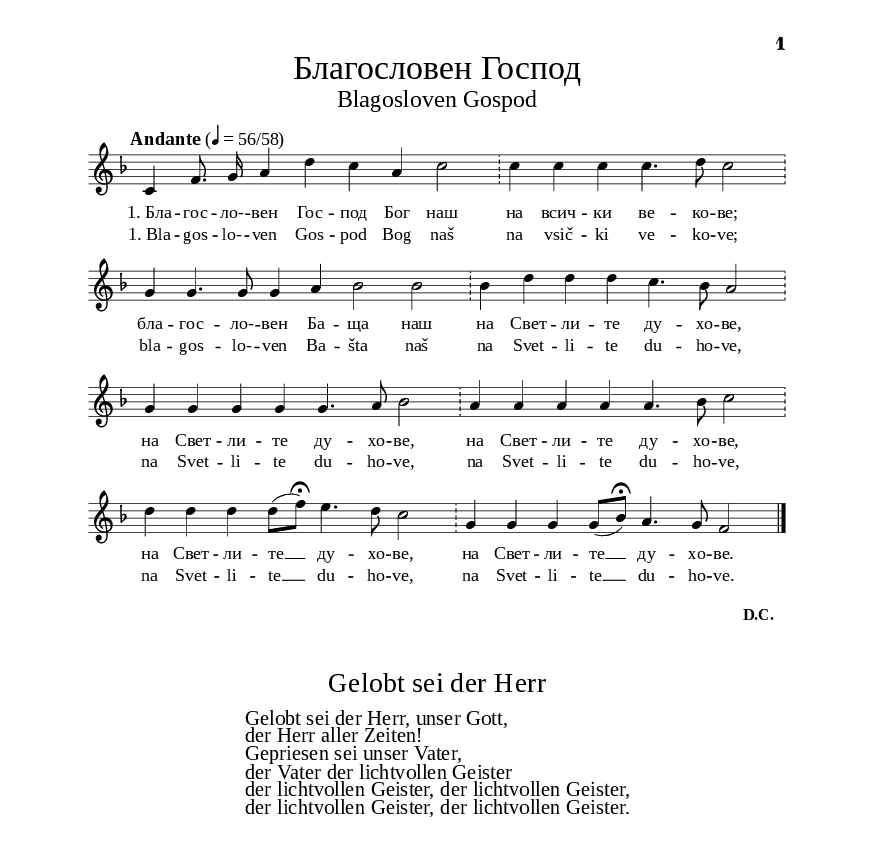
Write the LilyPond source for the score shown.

\version "2.24.3"

% include paper part and global functions
\include "include/globals.ily"

\bookpart {




  \label #'ref040
  \tocItem \markup "Благословен Господ – Blagosloven Gospod"
  \include "include/bookpart-paper.ily"
  \score {
    \include "include/score-layout.ily"

    \new Voice \absolute {
      \clef treble
      \omit Score.TimeSignature
      \cadenzaOn % allows custom bar lines
      \key f \major
      \tempoFunc "Andante" 4 "56/58"
      \autoBeamOff
      c'4 f'8. g'16 a'4 d'' c'' a' c''2 \bar"!" c''4 c'' c'' c''4. d''8 c''2 \bar"!" \break
      g'4 g'4. g'8 g'4 a' bes'2 bes' \bar"!" bes'4 d'' d'' d'' c''4. bes'8 a'2 \bar"!" \break
      g'4 g' g' g' g'4. a'8 bes'2 \bar"!" a'4 a' a' a' a'4. bes'8 c''2 \bar"!" \break
      d''4 d'' d'' d''8 ([f'']) \fermata e''4. d''8 c''2 \bar"!" g'4 g' g' g'8 ([ bes' ]) \fermata a'4. g'8 f'2 \bar "|."
    }
    \addlyrics {
      "1. Бла" -- гос --
      "ло-" -- вен Гос -- под Бог наш на всич -- ки ве
      -- ко -- ве; бла -- гос -- "ло-" -- вен Ба -- ща наш
      на Свет -- ли -- те ду -- хо -- ве, на Свет --
      ли -- те ду -- хо -- ве, на Свет -- ли -- те ду
      -- хо -- ве, на Свет -- ли -- те __ ду -- хо -- ве,
      на Свет -- ли -- те __ ду -- хо -- ве.}


      \addlyrics {
        "1. Bla" -- gos --
        "lo-" -- ven Gos -- pod Bog naš na vsič -- ki ve
        -- ko -- ve; bla -- gos -- "lo-" -- ven Ba -- šta naš
        na Svet -- li -- te du -- ho -- ve, na Svet --
        li -- te du -- ho -- ve, na Svet -- li -- te du
        -- ho -- ve, na Svet -- li -- te __ du -- ho -- ve,
        na Svet -- li -- te __ du -- ho -- ve.}

        \header {
          title = \titleFunc "Благословен Господ" "Blagosloven Gospod"
        }

        \midi{}

      } % score

       \markup \empty-one

      \markup \dc-one "D.C."

       \markup \empty-two

      % include foreign translation(s) of the song
      \version "2.24.3"

\markup \fill-line { \fontsize #deTitleFontSize "Gelobt sei der Herr" }
\markup \null
\markup \null
\markup \abs-fontsize #10 {
  \hspace #20
  \override #`(baseline-skip . ,deCoupletBaselineSkip)

  \column {

    \line { " "Gelobt sei der Herr, unser Gott,}

    \line { " "der Herr aller Zeiten!}

    \line { " "Gepriesen sei unser Vater,}

    \line { " "der Vater der lichtvollen Geister}

    \line { " "der lichtvollen Geister, der lichtvollen Geister,  }
    \line { " "der lichtvollen Geister, der lichtvollen Geister.  }

  }
}




    } % bookpart
